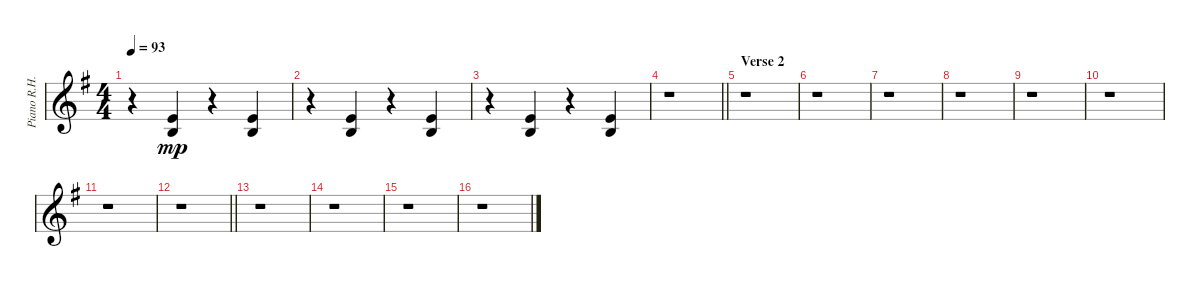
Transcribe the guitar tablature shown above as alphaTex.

\track ("Piano R.H. - Joost Van Den Broeck" "Piano R.H.") {instrument brightacousticpiano}
\staff {score}
\tuning (E5 B4 G4 D4 A3 E3) {hide}
\ts (4 4)
\tempo 93
\clef g2
\ks eminor
r.4{dy mp} (2.4 2.5).4 r.4 (2.4 2.5).4 |
r.4 (2.4 2.5).4 r.4 (2.4 2.5).4 |
r.4 (2.4 2.5).4 r.4 (2.4 2.5).4 |
\barLineRight lightlight
r.1 |
\section ("" "Verse 2")
r.1 |
r.1 |
r.1 |
r.1 |
r.1 |
r.1 |
r.1 |
\barLineRight lightlight
r.1 |
r.1 |
r.1 |
r.1 |
r.1
